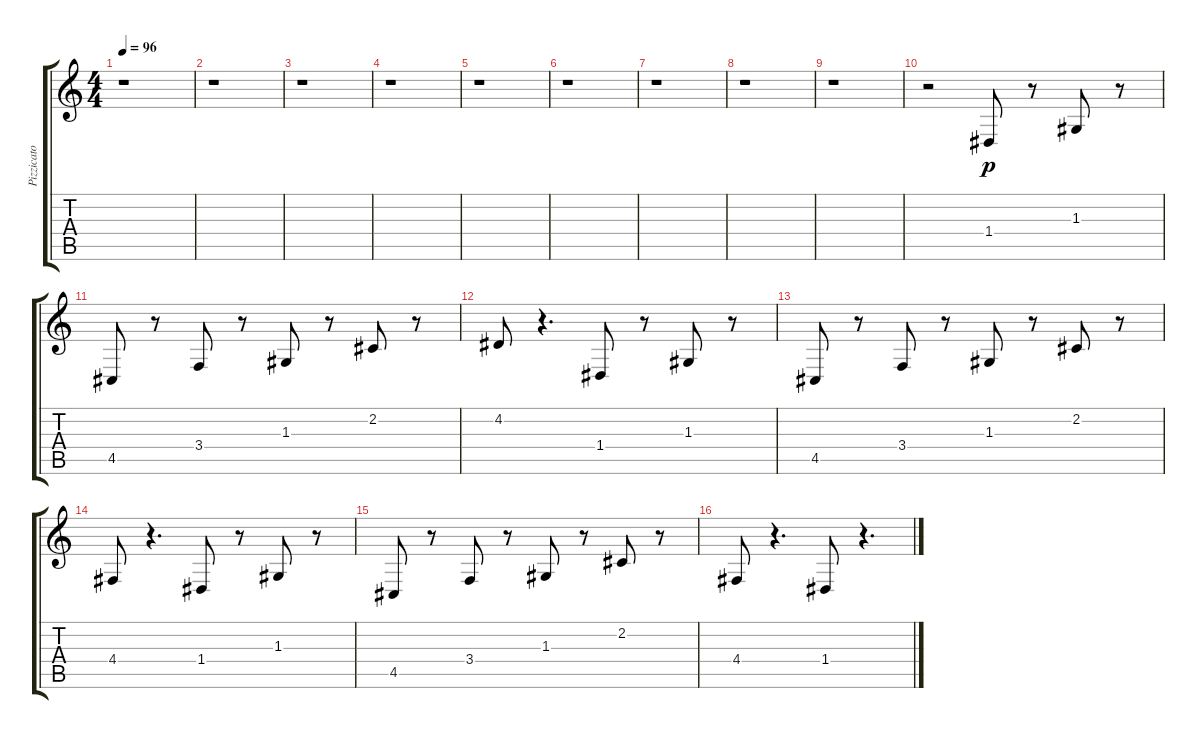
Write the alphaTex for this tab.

\track ("Pizzicato violins" "Pizzicato ") {instrument pizzicatostrings}
\staff {score tabs}
\tuning (E4 B3 G3 D3 A2 E2) {hide}
\ts (4 4)
\tempo 96
\clef g2
\ks c
r.1{dy mp} |
r.1 |
r.1 |
r.1 |
r.1 |
r.1 |
r.1 |
r.1 |
r.1 |
r.2 1.4.8{dy p} r.8 1.3.8 r.8 |
4.5.8 r.8 3.4.8 r.8 1.3.8 r.8 2.2.8 r.8 |
4.2.8 r.4{d} 1.4.8 r.8 1.3.8 r.8 |
4.5.8 r.8 3.4.8 r.8 1.3.8 r.8 2.2.8 r.8 |
4.4.8 r.4{d} 1.4.8 r.8 1.3.8 r.8 |
4.5.8 r.8 3.4.8 r.8 1.3.8 r.8 2.2.8 r.8 |
4.4.8 r.4{d} 1.4.8 r.4{d}
